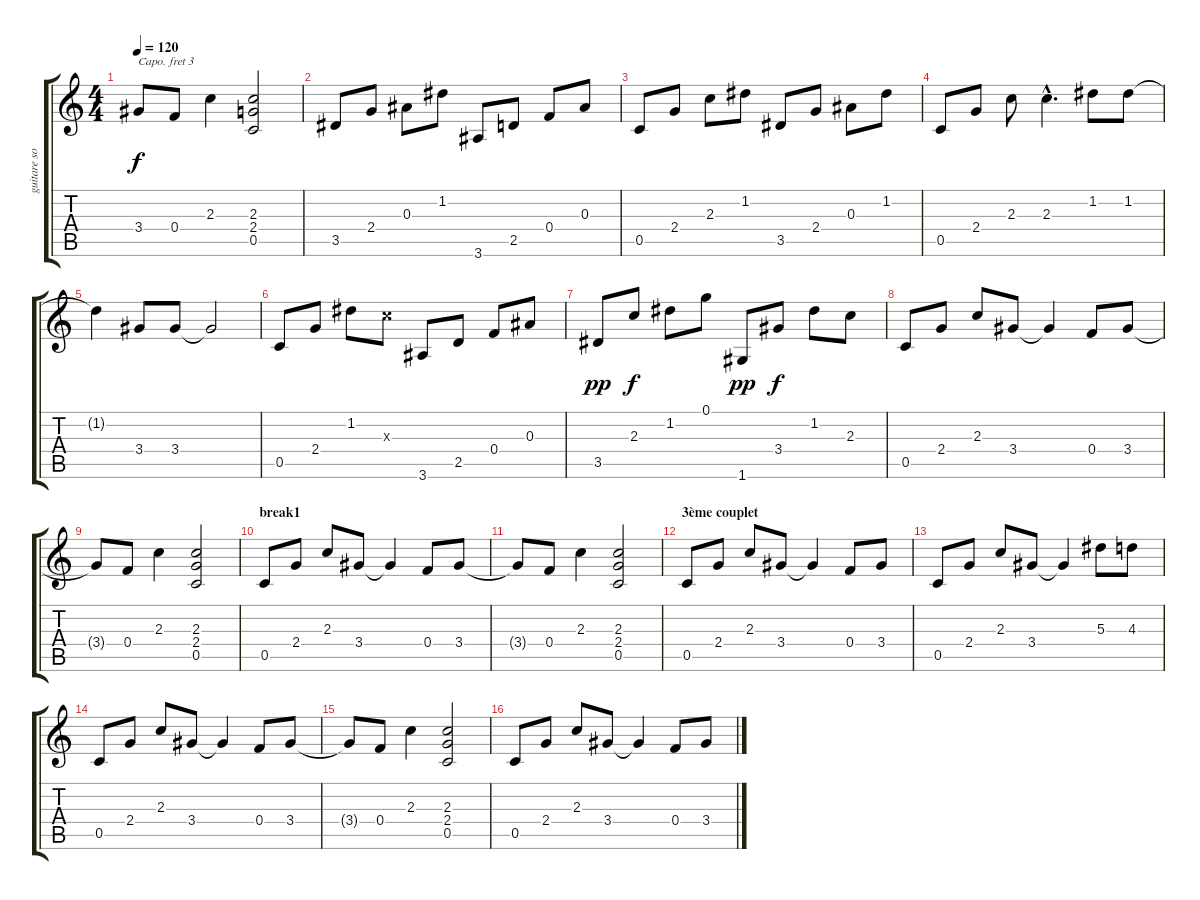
\track ("guitare solo" "guitare so") {instrument electricguitarmuted}
\staff {score tabs}
\capo 3
\tuning (E4 B3 G3 D3 A2 E2) {hide}
\ts (4 4)
\tempo 120
\clef g2
\ks c
3.4{t}.8{dy f} 0.4.8 2.3.4 (2.3 2.4 0.5).2 |
3.5.8 2.4.8 0.3.8 1.2.8 3.6.8 2.5.8 0.4.8 0.3.8 |
0.5.8 2.4.8 2.3.8 1.2.8 3.5.8 2.4.8 0.3.8 1.2.8 |
0.5.8 2.4.8 2.3.8 2.3{hac}.4{d} 1.2.8 1.2.8 |
1.2{t}.4 3.4.8 3.4.8 3.4{t}.2 |
0.5.8 2.4.8 1.2.8 2.3{x}.8 3.6.8 2.5.8 0.4.8 0.3.8 |
3.5.8{dy pp} 2.3.8{dy f} 1.2.8 0.1.8 1.6.8{dy pp} 3.4.8{dy f} 1.2.8 2.3.8 |
0.5.8 2.4.8 2.3.8 3.4.8 3.4{t}.4 0.4.8 3.4.8 |
3.4{t}.8 0.4.8 2.3.4 (2.3 2.4 0.5).2 |
\section ("" "break1")
0.5.8 2.4.8 2.3.8 3.4.8 3.4{t}.4 0.4.8 3.4.8 |
3.4{t}.8 0.4.8 2.3.4 (2.3 2.4 0.5).2 |
\section ("" "3ème couplet")
0.5.8 2.4.8 2.3.8 3.4.8 3.4{t}.4 0.4.8 3.4.8 |
0.5.8 2.4.8 2.3.8 3.4.8 3.4{t}.4 5.3.8 4.3.8 |
0.5.8 2.4.8 2.3.8 3.4.8 3.4{t}.4 0.4.8 3.4.8 |
3.4{t}.8 0.4.8 2.3.4 (2.3 2.4 0.5).2 |
0.5.8 2.4.8 2.3.8 3.4.8 3.4{t}.4 0.4.8 3.4.8
